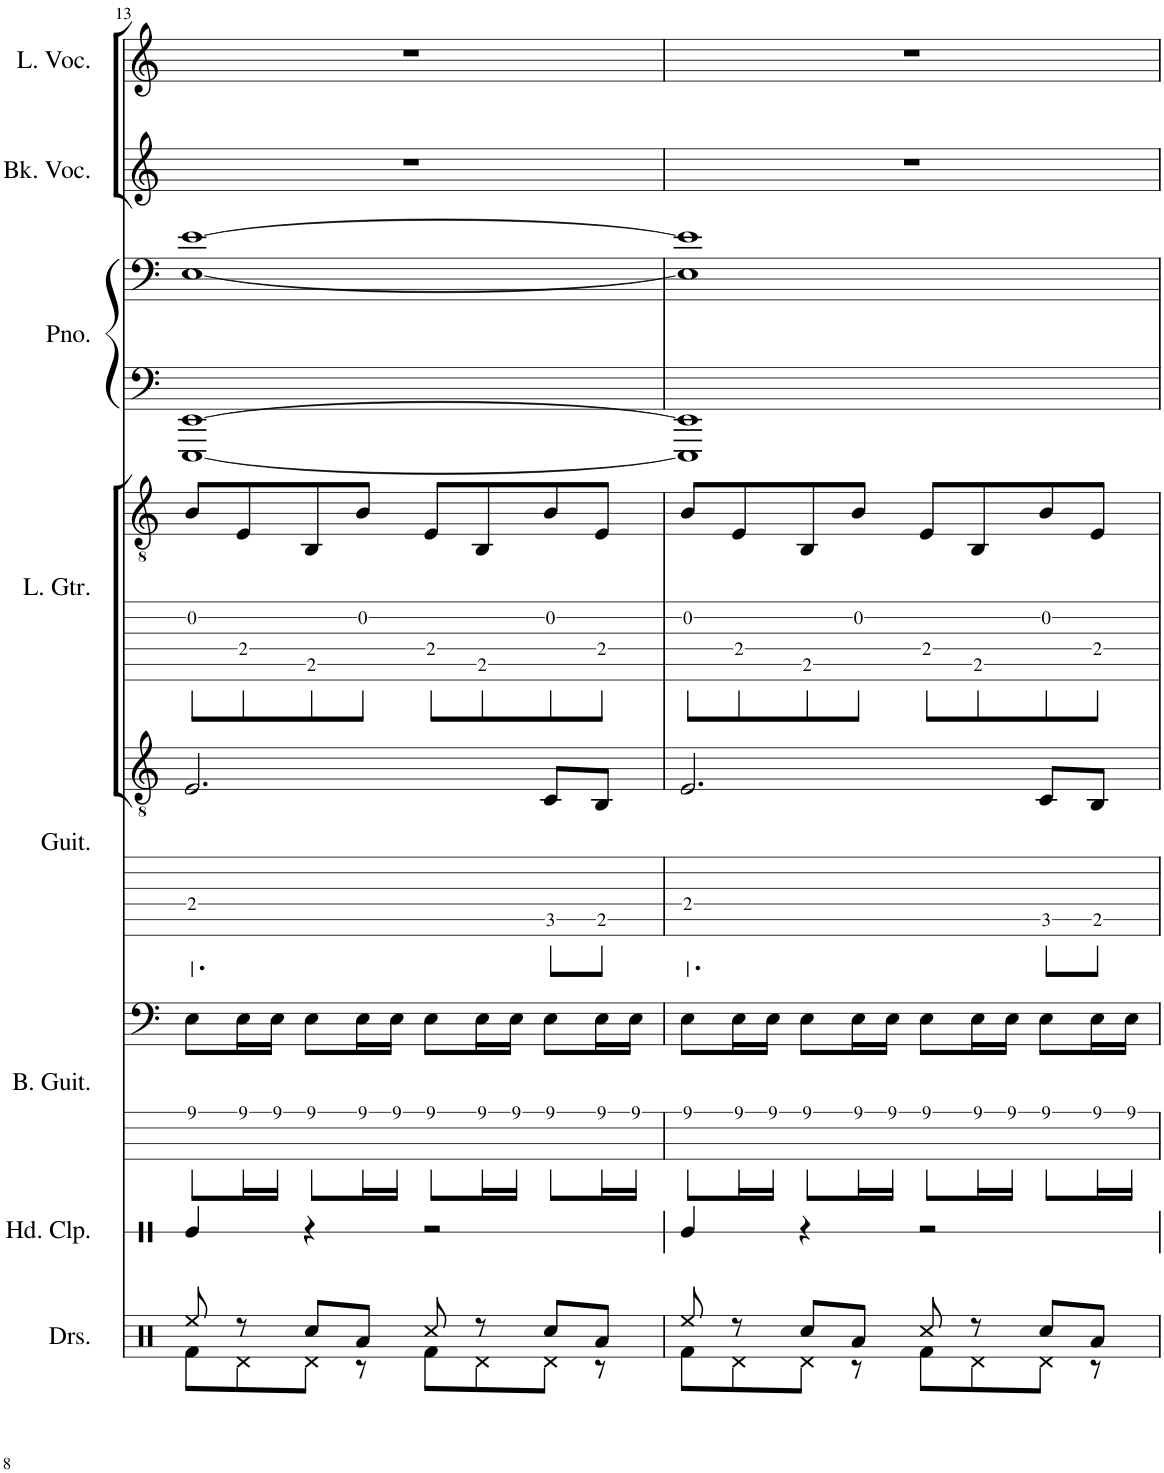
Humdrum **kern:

**kern	**kern	**kern	**kern	**kern	**kern	**kern	**kern	**kern	**kern	**kern	**kern
*part12	*part11	*part10	*part9	*part8	*part7	*part6	*part5	*part4	*part3	*part2	*part1
*staff12	*staff11	*staff10	*staff9	*staff8	*staff7	*staff6	*staff5	*staff4	*staff3	*staff2	*staff1
*I"Drumset	*I"Hand Clap	*I"Bass Guitar	*I"Bass Guitar	*I"Classical Guitar	*I"Classical Guitar	*I"Lead Guitar	*I"Lead Guitar	*I"Piano	*I"Piano	*I"Backing Vocals	*I"Lead Vocals
*I'Drs.	*I'Hd. Clp.	*I'B. Guit.	*I'B. Guit.	*I'Guit.	*I'Guit.	*I'L. Gtr.	*I'L. Gtr.	*I'Pno.	*I'Pno.	*I'Bk. Voc.	*I'L. Voc.
!!LO:PB:g=z
*clefX	*clefX	*	*clefF4	*	*clefGv2	*	*clefGv2	*clefF4	*clefF4	*clefG2	*clefG2
*	*	*Trd7c12	*Trd7c12	*	*	*	*	*	*	*	*
*k[]	*k[]	*k[]	*k[]	*k[]	*k[]	*k[]	*k[]	*k[]	*k[]	*k[]	*k[]
*M4/4	*M4/4	*M4/4	*M4/4	*M4/4	*M4/4	*M4/4	*M4/4	*M4/4	*M4/4	*M4/4	*M4/4
=13	=13	=13	=13	=13	=13	=13	=13	=13	=13	=13	=13
*^	*	*	*	*	*	*	*	*	*	*	*
8Ree/	8Rf\L	4Re/	8E\L	8E\L	2.E\	2.E/	8B\L	8B/L	[1EEE [1EE	[1E [1e	1r	1r
8r	8Rd\	.	16E\L	16E\L	.	.	8E\	8E/	.	.	.	.
.	.	.	16E\JJ	16E\JJ	.	.	.	.	.	.	.	.
8Rcc/L	8Rd\J	4r	8E\L	8E\L	.	.	8BB\	8BB/	.	.	.	.
8Ra/J	8r	.	16E\L	16E\L	.	.	8B\J	8B/J	.	.	.	.
.	.	.	16E\JJ	16E\JJ	.	.	.	.	.	.	.	.
8Rcc/	8Rf\L	2r	8E\L	8E\L	.	.	8E\L	8E/L	.	.	.	.
8r	8Rd\	.	16E\L	16E\L	.	.	8BB\	8BB/	.	.	.	.
.	.	.	16E\JJ	16E\JJ	.	.	.	.	.	.	.	.
8Rcc/L	8Rd\J	.	8E\L	8E\L	8C\L	8C/L	8B\	8B/	.	.	.	.
8Ra/J	8r	.	16E\L	16E\L	8BB\J	8BB/J	8E\J	8E/J	.	.	.	.
.	.	.	16E\JJ	16E\JJ	.	.	.	.	.	.	.	.
=14	=14	=14	=14	=14	=14	=14	=14	=14	=14	=14	=14	=14
8Ree/	8Rf\L	4Re/	8E\L	8E\L	2.E\	2.E/	8B\L	8B/L	1EEE] 1EE]	1E] 1e]	1r	1r
8r	8Rd\	.	16E\L	16E\L	.	.	8E\	8E/	.	.	.	.
.	.	.	16E\JJ	16E\JJ	.	.	.	.	.	.	.	.
8Rcc/L	8Rd\J	4r	8E\L	8E\L	.	.	8BB\	8BB/	.	.	.	.
8Ra/J	8r	.	16E\L	16E\L	.	.	8B\J	8B/J	.	.	.	.
.	.	.	16E\JJ	16E\JJ	.	.	.	.	.	.	.	.
8Rcc/	8Rf\L	2r	8E\L	8E\L	.	.	8E\L	8E/L	.	.	.	.
8r	8Rd\	.	16E\L	16E\L	.	.	8BB\	8BB/	.	.	.	.
.	.	.	16E\JJ	16E\JJ	.	.	.	.	.	.	.	.
8Rcc/L	8Rd\J	.	8E\L	8E\L	8C\L	8C/L	8B\	8B/	.	.	.	.
8Ra/J	8r	.	16E\L	16E\L	8BB\J	8BB/J	8E\J	8E/J	.	.	.	.
.	.	.	16E\JJ	16E\JJ	.	.	.	.	.	.	.	.
*v	*v	*	*	*	*	*	*	*	*	*	*	*
=	=	=	=	=	=	=	=	=	=	=	=
*-	*-	*-	*-	*-	*-	*-	*-	*-	*-	*-	*-
